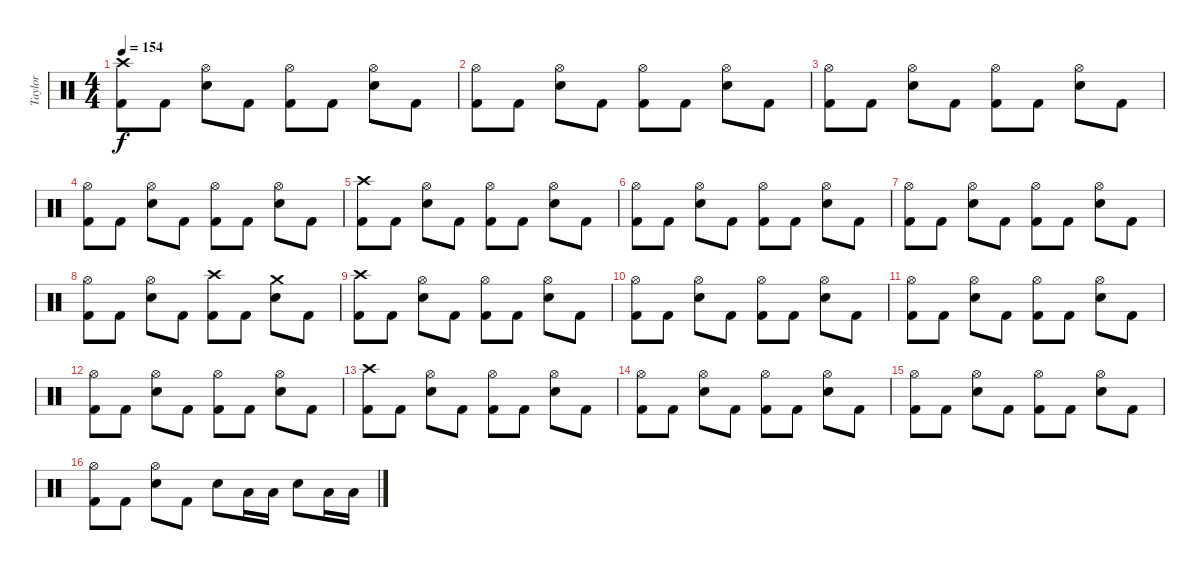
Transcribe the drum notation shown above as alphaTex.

\track ("Taylor" "Taylor") {instrument percussion}
\staff {score}
\articulation defaults
\ts (4 4)
\tempo 154
\clef neutral
\ks c
("Crash high (hit)" "Kick (hit) 2").8{dy f} "Kick (hit) 2".8 ("Hi-Hat (open)" "Snare (hit) 2").8 "Kick (hit) 2".8 ("Hi-Hat (open)" "Kick (hit) 2").8 "Kick (hit) 2".8 ("Hi-Hat (open)" "Snare (hit) 2").8 "Kick (hit) 2".8 |
("Hi-Hat (open)" "Kick (hit) 2").8 "Kick (hit) 2".8 ("Hi-Hat (open)" "Snare (hit) 2").8 "Kick (hit) 2".8 ("Hi-Hat (open)" "Kick (hit) 2").8 "Kick (hit) 2".8 ("Hi-Hat (open)" "Snare (hit) 2").8 "Kick (hit) 2".8 |
("Hi-Hat (open)" "Kick (hit) 2").8 "Kick (hit) 2".8 ("Hi-Hat (open)" "Snare (hit) 2").8 "Kick (hit) 2".8 ("Hi-Hat (open)" "Kick (hit) 2").8 "Kick (hit) 2".8 ("Hi-Hat (open)" "Snare (hit) 2").8 "Kick (hit) 2".8 |
("Hi-Hat (open)" "Kick (hit) 2").8 "Kick (hit) 2".8 ("Hi-Hat (open)" "Snare (hit) 2").8 "Kick (hit) 2".8 ("Hi-Hat (open)" "Kick (hit) 2").8 "Kick (hit) 2".8 ("Hi-Hat (open)" "Snare (hit) 2").8 "Kick (hit) 2".8 |
("Crash high (hit)" "Kick (hit) 2").8 "Kick (hit) 2".8 ("Hi-Hat (open)" "Snare (hit) 2").8 "Kick (hit) 2".8 ("Hi-Hat (open)" "Kick (hit) 2").8 "Kick (hit) 2".8 ("Hi-Hat (open)" "Snare (hit) 2").8 "Kick (hit) 2".8 |
("Hi-Hat (open)" "Kick (hit) 2").8 "Kick (hit) 2".8 ("Hi-Hat (open)" "Snare (hit) 2").8 "Kick (hit) 2".8 ("Hi-Hat (open)" "Kick (hit) 2").8 "Kick (hit) 2".8 ("Hi-Hat (open)" "Snare (hit) 2").8 "Kick (hit) 2".8 |
("Hi-Hat (open)" "Kick (hit) 2").8 "Kick (hit) 2".8 ("Hi-Hat (open)" "Snare (hit) 2").8 "Kick (hit) 2".8 ("Hi-Hat (open)" "Kick (hit) 2").8 "Kick (hit) 2".8 ("Hi-Hat (open)" "Snare (hit) 2").8 "Kick (hit) 2".8 |
("Hi-Hat (open)" "Kick (hit) 2").8 "Kick (hit) 2".8 ("Hi-Hat (open)" "Snare (hit) 2").8 "Kick (hit) 2".8 ("Crash high (hit)" "Kick (hit) 2").8 "Kick (hit) 2".8 ("Crash medium (hit)" "Snare (hit) 2").8 "Kick (hit) 2".8 |
("Crash high (hit)" "Kick (hit) 2").8 "Kick (hit) 2".8 ("Hi-Hat (open)" "Snare (hit) 2").8 "Kick (hit) 2".8 ("Hi-Hat (open)" "Kick (hit) 2").8 "Kick (hit) 2".8 ("Hi-Hat (open)" "Snare (hit) 2").8 "Kick (hit) 2".8 |
("Hi-Hat (open)" "Kick (hit) 2").8 "Kick (hit) 2".8 ("Hi-Hat (open)" "Snare (hit) 2").8 "Kick (hit) 2".8 ("Hi-Hat (open)" "Kick (hit) 2").8 "Kick (hit) 2".8 ("Hi-Hat (open)" "Snare (hit) 2").8 "Kick (hit) 2".8 |
("Hi-Hat (open)" "Kick (hit) 2").8 "Kick (hit) 2".8 ("Hi-Hat (open)" "Snare (hit) 2").8 "Kick (hit) 2".8 ("Hi-Hat (open)" "Kick (hit) 2").8 "Kick (hit) 2".8 ("Hi-Hat (open)" "Snare (hit) 2").8 "Kick (hit) 2".8 |
("Hi-Hat (open)" "Kick (hit) 2").8 "Kick (hit) 2".8 ("Hi-Hat (open)" "Snare (hit) 2").8 "Kick (hit) 2".8 ("Hi-Hat (open)" "Kick (hit) 2").8 "Kick (hit) 2".8 ("Hi-Hat (open)" "Snare (hit) 2").8 "Kick (hit) 2".8 |
("Crash high (hit)" "Kick (hit) 2").8 "Kick (hit) 2".8 ("Hi-Hat (open)" "Snare (hit) 2").8 "Kick (hit) 2".8 ("Hi-Hat (open)" "Kick (hit) 2").8 "Kick (hit) 2".8 ("Hi-Hat (open)" "Snare (hit) 2").8 "Kick (hit) 2".8 |
("Hi-Hat (open)" "Kick (hit) 2").8 "Kick (hit) 2".8 ("Hi-Hat (open)" "Snare (hit) 2").8 "Kick (hit) 2".8 ("Hi-Hat (open)" "Kick (hit) 2").8 "Kick (hit) 2".8 ("Hi-Hat (open)" "Snare (hit) 2").8 "Kick (hit) 2".8 |
("Hi-Hat (open)" "Kick (hit) 2").8 "Kick (hit) 2".8 ("Hi-Hat (open)" "Snare (hit) 2").8 "Kick (hit) 2".8 ("Hi-Hat (open)" "Kick (hit) 2").8 "Kick (hit) 2".8 ("Hi-Hat (open)" "Snare (hit) 2").8 "Kick (hit) 2".8 |
("Hi-Hat (open)" "Kick (hit) 2").8 "Kick (hit) 2".8 ("Hi-Hat (open)" "Snare (hit) 2").8 "Kick (hit) 2".8 "Snare (hit) 2".8 "Low Tom (hit)".16 "Low Tom (hit)".16 "Snare (hit) 2".8 "Low Tom (hit)".16 "Low Tom (hit)".16
